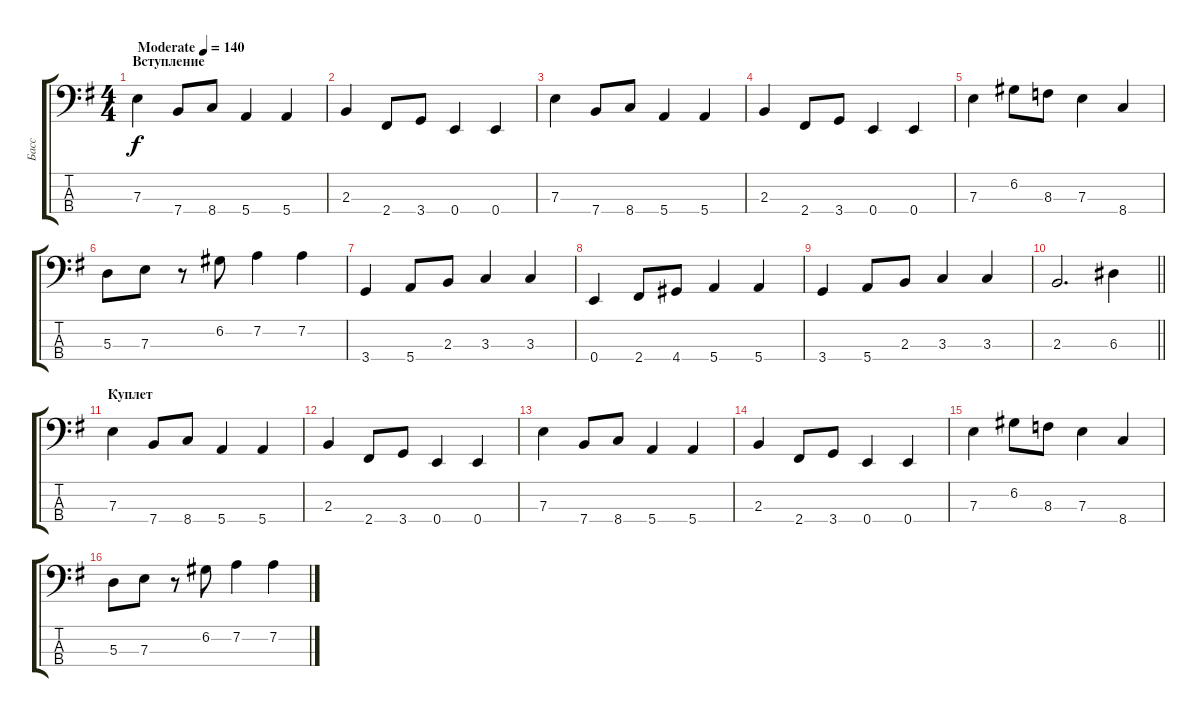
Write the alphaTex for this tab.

\track ("Басс" "Басс") {instrument electricbassfinger}
\staff {score tabs}
\tuning (G2 D2 A1 E1) {hide}
\ts (4 4)
\section ("" "Вступление")
\tempo (140 "Moderate")
\clef f4
\ks eminor
7.3.4{dy f instrument electricbassfinger} 7.4.8 8.4.8 5.4.4 5.4.4 |
2.3.4 2.4.8 3.4.8 0.4.4 0.4.4 |
7.3.4 7.4.8 8.4.8 5.4.4 5.4.4 |
2.3.4 2.4.8 3.4.8 0.4.4 0.4.4 |
7.3.4 6.2.8 8.3.8 7.3.4 8.4.4 |
5.3.8 7.3.8 r.8 6.2.8 7.2.4 7.2.4 |
3.4.4 5.4.8 2.3.8 3.3.4 3.3.4 |
0.4.4 2.4.8 4.4.8 5.4.4 5.4.4 |
3.4.4 5.4.8 2.3.8 3.3.4 3.3.4 |
\barLineRight lightlight
2.3.2{d} 6.3.4 |
\section ("" "Куплет")
7.3.4 7.4.8 8.4.8 5.4.4 5.4.4 |
2.3.4 2.4.8 3.4.8 0.4.4 0.4.4 |
7.3.4 7.4.8 8.4.8 5.4.4 5.4.4 |
2.3.4 2.4.8 3.4.8 0.4.4 0.4.4 |
7.3.4 6.2.8 8.3.8 7.3.4 8.4.4 |
5.3.8 7.3.8 r.8 6.2.8 7.2.4 7.2.4
